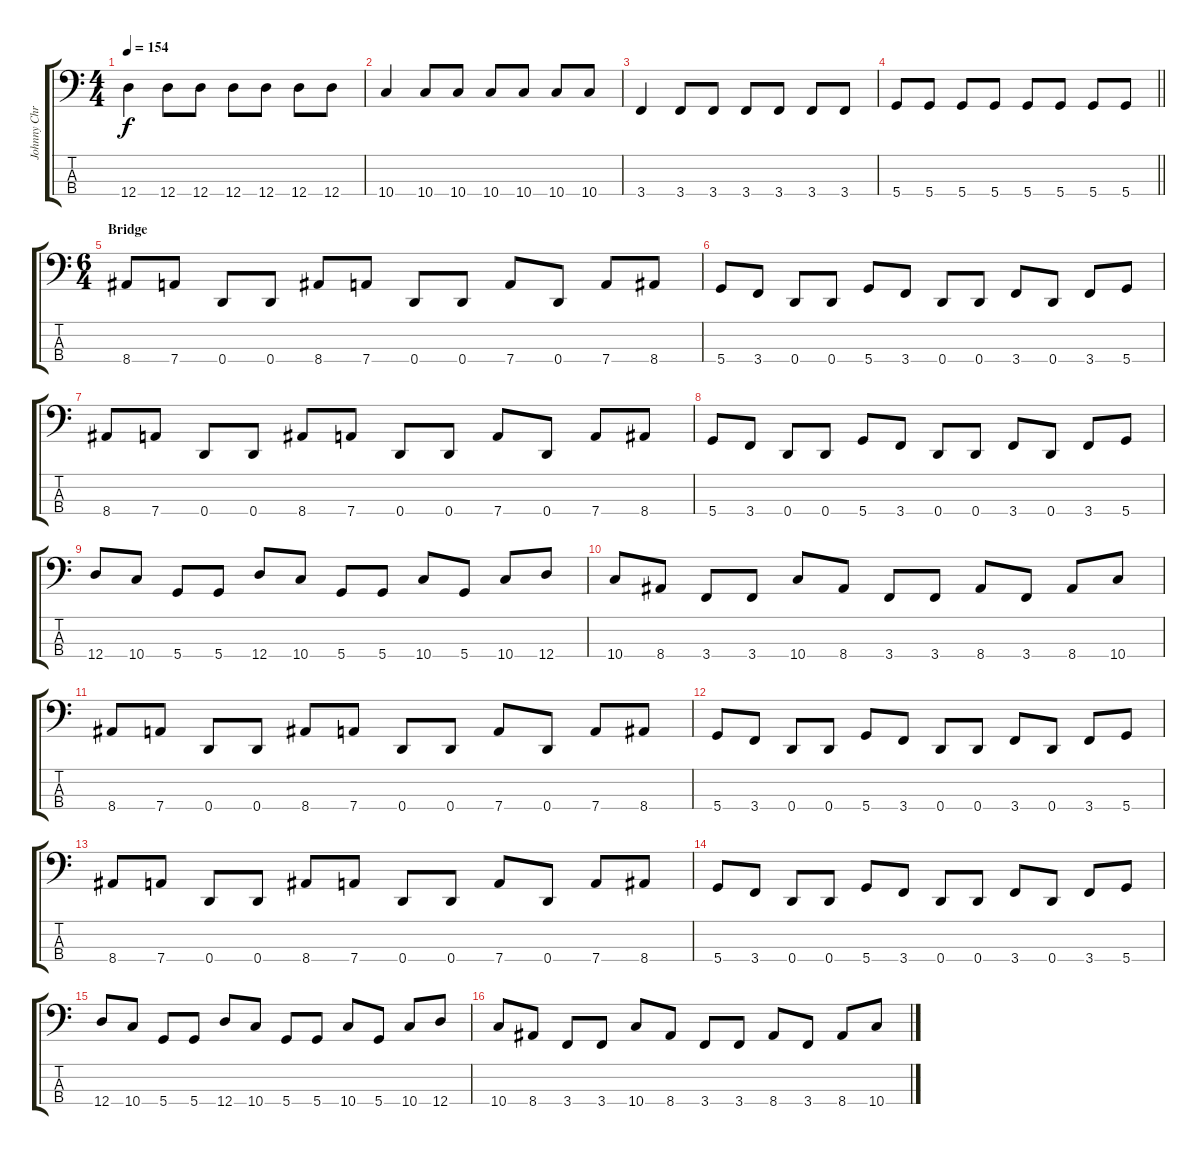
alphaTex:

\track ("Johnny Christ" "Johnny Chr") {instrument electricbassfinger}
\staff {score tabs}
\tuning (G2 D2 A1 D1) {hide}
\ts (4 4)
\tempo 154
\clef f4
\ks c
12.4.4{dy f} 12.4.8 12.4.8 12.4.8 12.4.8 12.4.8 12.4.8 |
10.4.4 10.4.8 10.4.8 10.4.8 10.4.8 10.4.8 10.4.8 |
3.4.4 3.4.8 3.4.8 3.4.8 3.4.8 3.4.8 3.4.8 |
\barLineRight lightlight
5.4.8 5.4.8 5.4.8 5.4.8 5.4.8 5.4.8 5.4.8 5.4.8 |
\ts (6 4)
\section ("" "Bridge")
8.4.8 7.4.8 0.4.8 0.4.8 8.4.8 7.4.8 0.4.8 0.4.8 7.4.8 0.4.8 7.4.8 8.4.8 |
5.4.8 3.4.8 0.4.8 0.4.8 5.4.8 3.4.8 0.4.8 0.4.8 3.4.8 0.4.8 3.4.8 5.4.8 |
8.4.8 7.4.8 0.4.8 0.4.8 8.4.8 7.4.8 0.4.8 0.4.8 7.4.8 0.4.8 7.4.8 8.4.8 |
5.4.8 3.4.8 0.4.8 0.4.8 5.4.8 3.4.8 0.4.8 0.4.8 3.4.8 0.4.8 3.4.8 5.4.8 |
12.4.8 10.4.8 5.4.8 5.4.8 12.4.8 10.4.8 5.4.8 5.4.8 10.4.8 5.4.8 10.4.8 12.4.8 |
10.4.8 8.4.8 3.4.8 3.4.8 10.4.8 8.4.8 3.4.8 3.4.8 8.4.8 3.4.8 8.4.8 10.4.8 |
8.4.8 7.4.8 0.4.8 0.4.8 8.4.8 7.4.8 0.4.8 0.4.8 7.4.8 0.4.8 7.4.8 8.4.8 |
5.4.8 3.4.8 0.4.8 0.4.8 5.4.8 3.4.8 0.4.8 0.4.8 3.4.8 0.4.8 3.4.8 5.4.8 |
8.4.8 7.4.8 0.4.8 0.4.8 8.4.8 7.4.8 0.4.8 0.4.8 7.4.8 0.4.8 7.4.8 8.4.8 |
5.4.8 3.4.8 0.4.8 0.4.8 5.4.8 3.4.8 0.4.8 0.4.8 3.4.8 0.4.8 3.4.8 5.4.8 |
12.4.8 10.4.8 5.4.8 5.4.8 12.4.8 10.4.8 5.4.8 5.4.8 10.4.8 5.4.8 10.4.8 12.4.8 |
10.4.8 8.4.8 3.4.8 3.4.8 10.4.8 8.4.8 3.4.8 3.4.8 8.4.8 3.4.8 8.4.8 10.4.8
